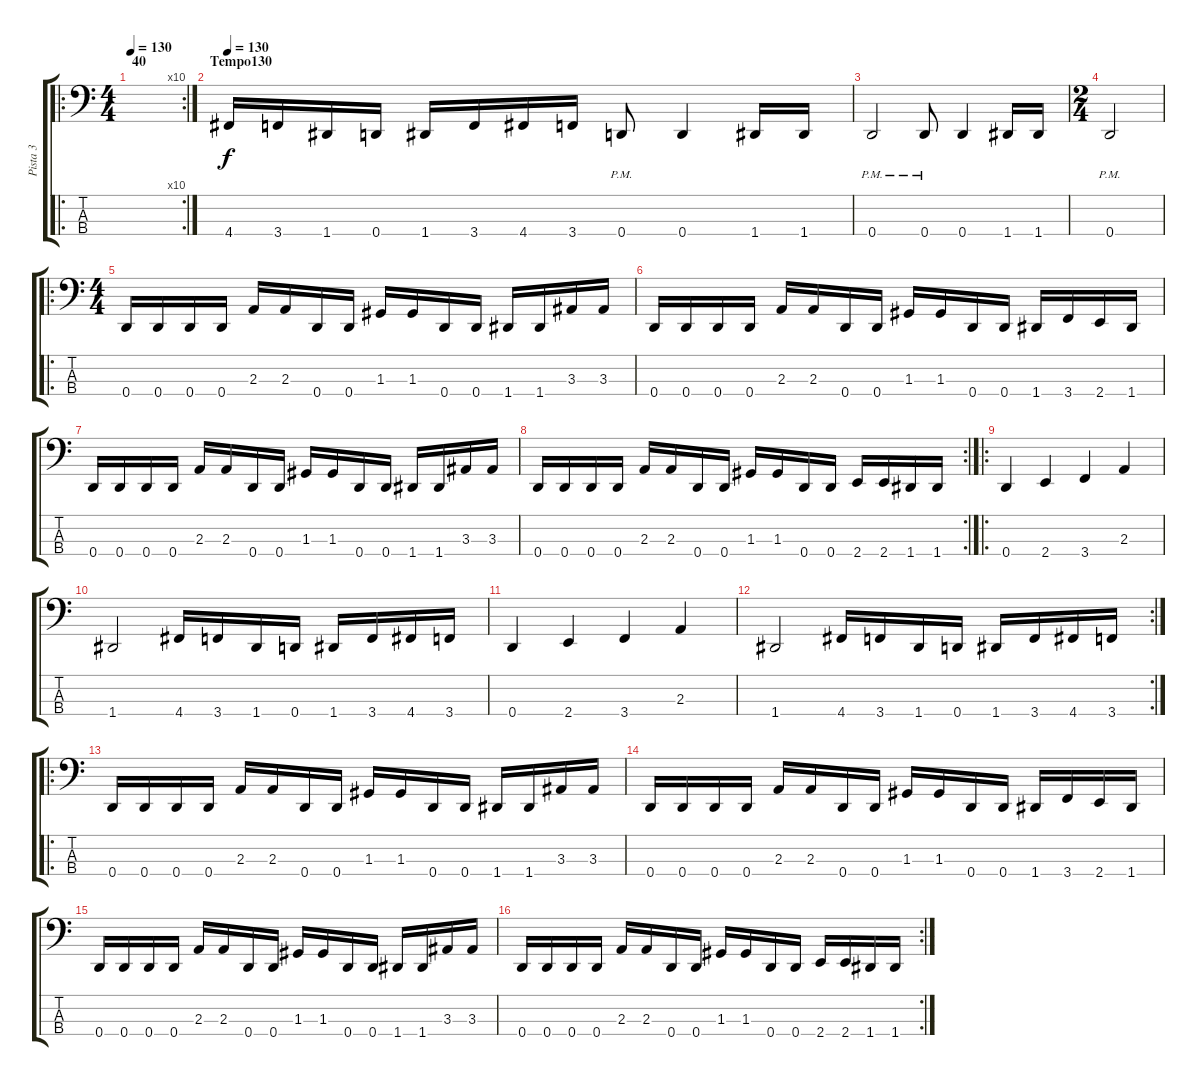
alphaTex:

\track ("Pista 3" "Pista 3") {instrument electricbasspick}
\staff {score tabs}
\tuning (F2 C2 G1 D1) {hide}
\ro
\rc 10
\ts (4 4)
\section ("" "40")
\tempo 130
\tempo 40
\tempo 130
\clef f4
\ks c
|
\section ("" "Tempo130")
\tempo 130
4.4.16 3.4.16 1.4.16 0.4.16 1.4.16 3.4.16 4.4.16 3.4.16 0.4{pm}.8 0.4.4 1.4.16 1.4.16 |
0.4{pm}.2 0.4{pm}.8 0.4.4 1.4.16 1.4.16 |
\ts (2 4)
0.4{pm}.2 |
\ro
\ts (4 4)
0.4.16 0.4.16 0.4.16 0.4.16 2.3.16 2.3.16 0.4.16 0.4.16 1.3.16 1.3.16 0.4.16 0.4.16 1.4.16 1.4.16 3.3.16 3.3.16 |
0.4.16 0.4.16 0.4.16 0.4.16 2.3.16 2.3.16 0.4.16 0.4.16 1.3.16 1.3.16 0.4.16 0.4.16 1.4.16 3.4.16 2.4.16 1.4.16 |
0.4.16 0.4.16 0.4.16 0.4.16 2.3.16 2.3.16 0.4.16 0.4.16 1.3.16 1.3.16 0.4.16 0.4.16 1.4.16 1.4.16 3.3.16 3.3.16 |
\rc 2
0.4.16 0.4.16 0.4.16 0.4.16 2.3.16 2.3.16 0.4.16 0.4.16 1.3.16 1.3.16 0.4.16 0.4.16 2.4.16 2.4.16 1.4.16 1.4.16 |
\ro
0.4.4 2.4.4 3.4.4 2.3.4 |
1.4.2 4.4.16 3.4.16 1.4.16 0.4.16 1.4.16 3.4.16 4.4.16 3.4.16 |
0.4.4 2.4.4 3.4.4 2.3.4 |
\rc 2
1.4.2 4.4.16 3.4.16 1.4.16 0.4.16 1.4.16 3.4.16 4.4.16 3.4.16 |
\ro
0.4.16 0.4.16 0.4.16 0.4.16 2.3.16 2.3.16 0.4.16 0.4.16 1.3.16 1.3.16 0.4.16 0.4.16 1.4.16 1.4.16 3.3.16 3.3.16 |
0.4.16 0.4.16 0.4.16 0.4.16 2.3.16 2.3.16 0.4.16 0.4.16 1.3.16 1.3.16 0.4.16 0.4.16 1.4.16 3.4.16 2.4.16 1.4.16 |
0.4.16 0.4.16 0.4.16 0.4.16 2.3.16 2.3.16 0.4.16 0.4.16 1.3.16 1.3.16 0.4.16 0.4.16 1.4.16 1.4.16 3.3.16 3.3.16 |
\rc 2
0.4.16 0.4.16 0.4.16 0.4.16 2.3.16 2.3.16 0.4.16 0.4.16 1.3.16 1.3.16 0.4.16 0.4.16 2.4.16 2.4.16 1.4.16 1.4.16
